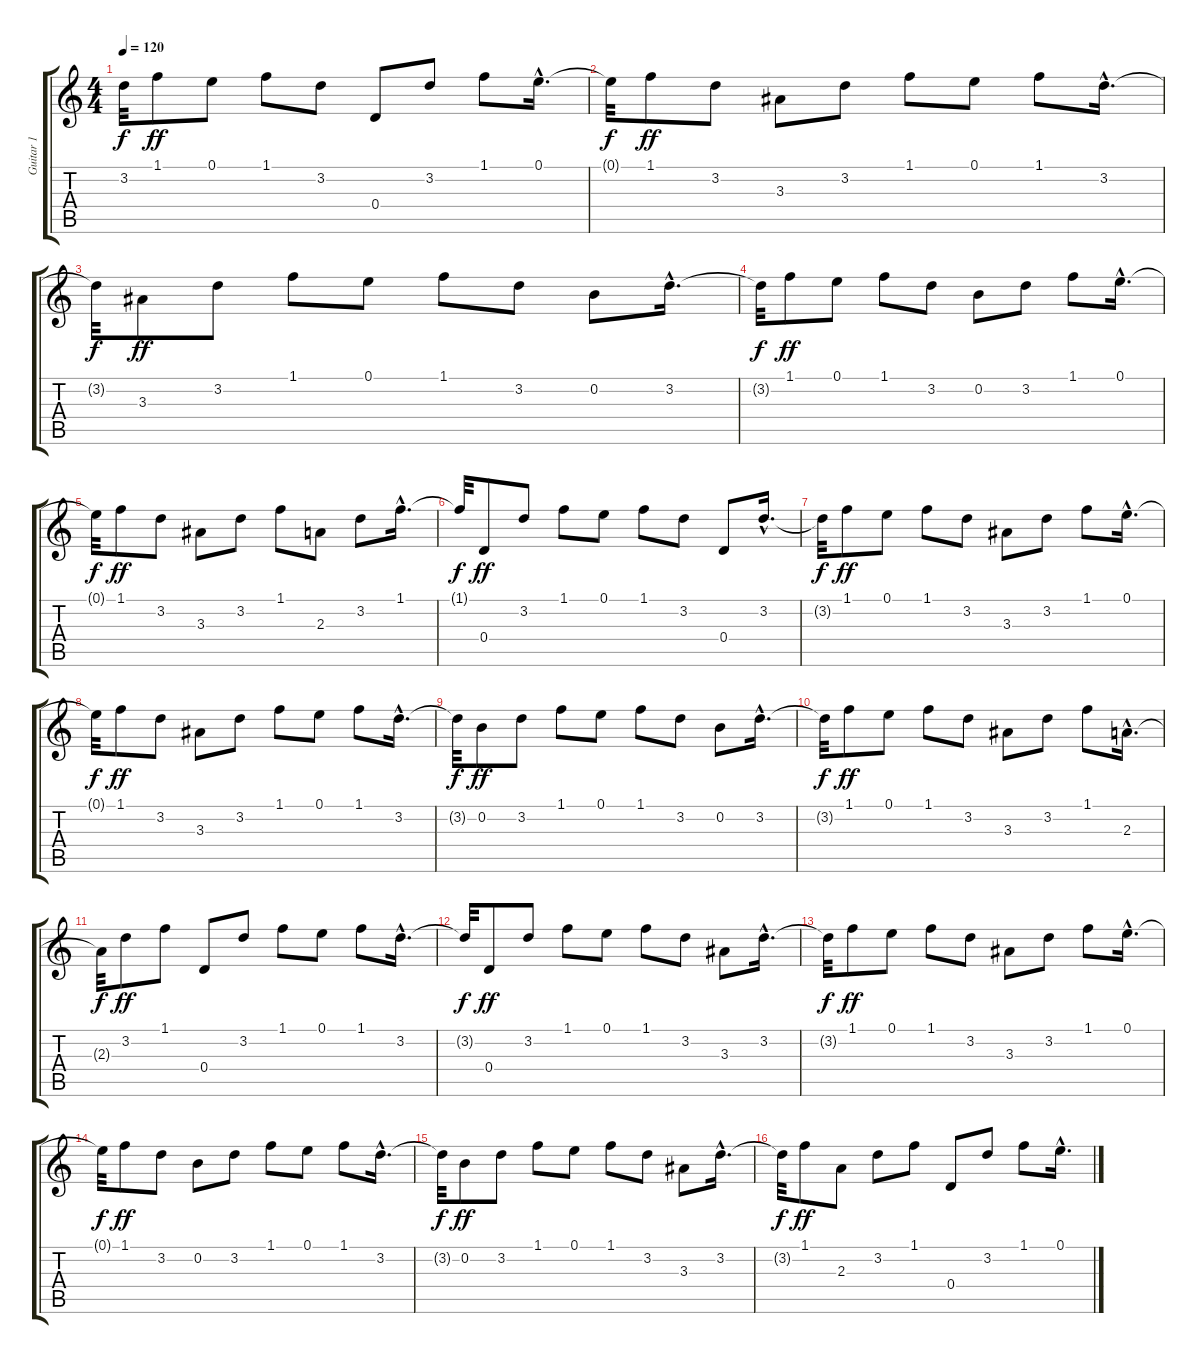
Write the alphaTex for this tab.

\track ("Guitar 1" "Guitar 1") {instrument acousticguitarsteel}
\staff {score tabs}
\tuning (E4 B3 G3 D3 A2 E2) {hide}
\ts (4 4)
\tempo 120
\clef g2
\ks c
3.2{t}.32{dy f} 1.1.8{dy ff} 0.1.8 1.1.8 3.2.8 0.4.8 3.2.8 1.1.8 0.1{hac}.16{d} |
0.1{t}.32{dy f} 1.1.8{dy ff} 3.2.8 3.3.8 3.2.8 1.1.8 0.1.8 1.1.8 3.2{hac}.16{d} |
3.2{t}.32{dy f} 3.3.8{dy ff} 3.2.8 1.1.8 0.1.8 1.1.8 3.2.8 0.2.8 3.2{hac}.16{d} |
3.2{t}.32{dy f} 1.1.8{dy ff} 0.1.8 1.1.8 3.2.8 0.2.8 3.2.8 1.1.8 0.1{hac}.16{d} |
0.1{t}.32{dy f} 1.1.8{dy ff} 3.2.8 3.3.8 3.2.8 1.1.8 2.3.8 3.2.8 1.1{hac}.16{d} |
1.1{t}.32{dy f} 0.4.8{dy ff} 3.2.8 1.1.8 0.1.8 1.1.8 3.2.8 0.4.8 3.2{hac}.16{d} |
3.2{t}.32{dy f} 1.1.8{dy ff} 0.1.8 1.1.8 3.2.8 3.3.8 3.2.8 1.1.8 0.1{hac}.16{d} |
0.1{t}.32{dy f} 1.1.8{dy ff} 3.2.8 3.3.8 3.2.8 1.1.8 0.1.8 1.1.8 3.2{hac}.16{d} |
3.2{t}.32{dy f} 0.2.8{dy ff} 3.2.8 1.1.8 0.1.8 1.1.8 3.2.8 0.2.8 3.2{hac}.16{d} |
3.2{t}.32{dy f} 1.1.8{dy ff} 0.1.8 1.1.8 3.2.8 3.3.8 3.2.8 1.1.8 2.3{hac}.16{d} |
2.3{t}.32{dy f} 3.2.8{dy ff} 1.1.8 0.4.8 3.2.8 1.1.8 0.1.8 1.1.8 3.2{hac}.16{d} |
3.2{t}.32{dy f} 0.4.8{dy ff} 3.2.8 1.1.8 0.1.8 1.1.8 3.2.8 3.3.8 3.2{hac}.16{d} |
3.2{t}.32{dy f} 1.1.8{dy ff} 0.1.8 1.1.8 3.2.8 3.3.8 3.2.8 1.1.8 0.1{hac}.16{d} |
0.1{t}.32{dy f} 1.1.8{dy ff} 3.2.8 0.2.8 3.2.8 1.1.8 0.1.8 1.1.8 3.2{hac}.16{d} |
3.2{t}.32{dy f} 0.2.8{dy ff} 3.2.8 1.1.8 0.1.8 1.1.8 3.2.8 3.3.8 3.2{hac}.16{d} |
3.2{t}.32{dy f} 1.1.8{dy ff} 2.3.8 3.2.8 1.1.8 0.4.8 3.2.8 1.1.8 0.1{hac}.16{d}
